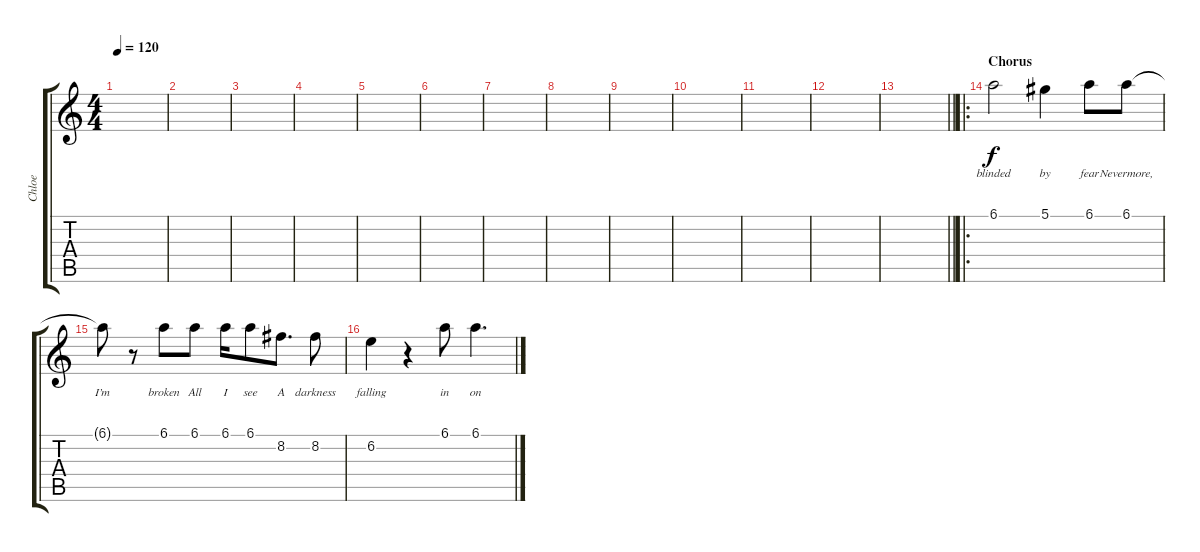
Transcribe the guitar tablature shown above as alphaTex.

\track ("Chloe" "Chloe") {instrument acousticguitarsteel}
\staff {score tabs}
\tuning (Eb4 Bb3 Gb3 Db3 Ab2 Eb2) {hide}
\ts (4 4)
\tempo 120
\clef g2
\ks c
|
|
|
|
|
|
|
|
|
|
|
|
\barLineRight lightlight
|
\ro
\section ("" "Chorus")
6.1.2{lyrics (0 "blinded") lyrics (1 "") lyrics (2 "") lyrics (3 "") lyrics (4 "")} 5.1.4{lyrics (0 "by") lyrics (1 "") lyrics (2 "") lyrics (3 "") lyrics (4 "")} 6.1.8{lyrics (0 "fear") lyrics (1 "") lyrics (2 "") lyrics (3 "") lyrics (4 "")} 6.1.8{lyrics (0 "Nevermore,") lyrics (1 "") lyrics (2 "") lyrics (3 "") lyrics (4 "")} |
6.1{t}.8{lyrics (0 "I’m") lyrics (1 "") lyrics (2 "") lyrics (3 "") lyrics (4 "")} r.8 6.1.8{lyrics (0 "broken") lyrics (1 "") lyrics (2 "") lyrics (3 "") lyrics (4 "")} 6.1.8{lyrics (0 "All") lyrics (1 "") lyrics (2 "") lyrics (3 "") lyrics (4 "")} 6.1.16{lyrics (0 "I") lyrics (1 "") lyrics (2 "") lyrics (3 "") lyrics (4 "")} 6.1.8{lyrics (0 "see") lyrics (1 "") lyrics (2 "") lyrics (3 "") lyrics (4 "")} 8.2.8{d lyrics (0 "A") lyrics (1 "") lyrics (2 "") lyrics (3 "") lyrics (4 "")} 8.2.8{lyrics (0 "darkness") lyrics (1 "") lyrics (2 "") lyrics (3 "") lyrics (4 "")} |
6.2.4{lyrics (0 "falling") lyrics (1 "") lyrics (2 "") lyrics (3 "") lyrics (4 "")} r.4 6.1.8{lyrics (0 "in") lyrics (1 "") lyrics (2 "") lyrics (3 "") lyrics (4 "")} 6.1.4{d lyrics (0 "on") lyrics (1 "") lyrics (2 "") lyrics (3 "") lyrics (4 "")}
